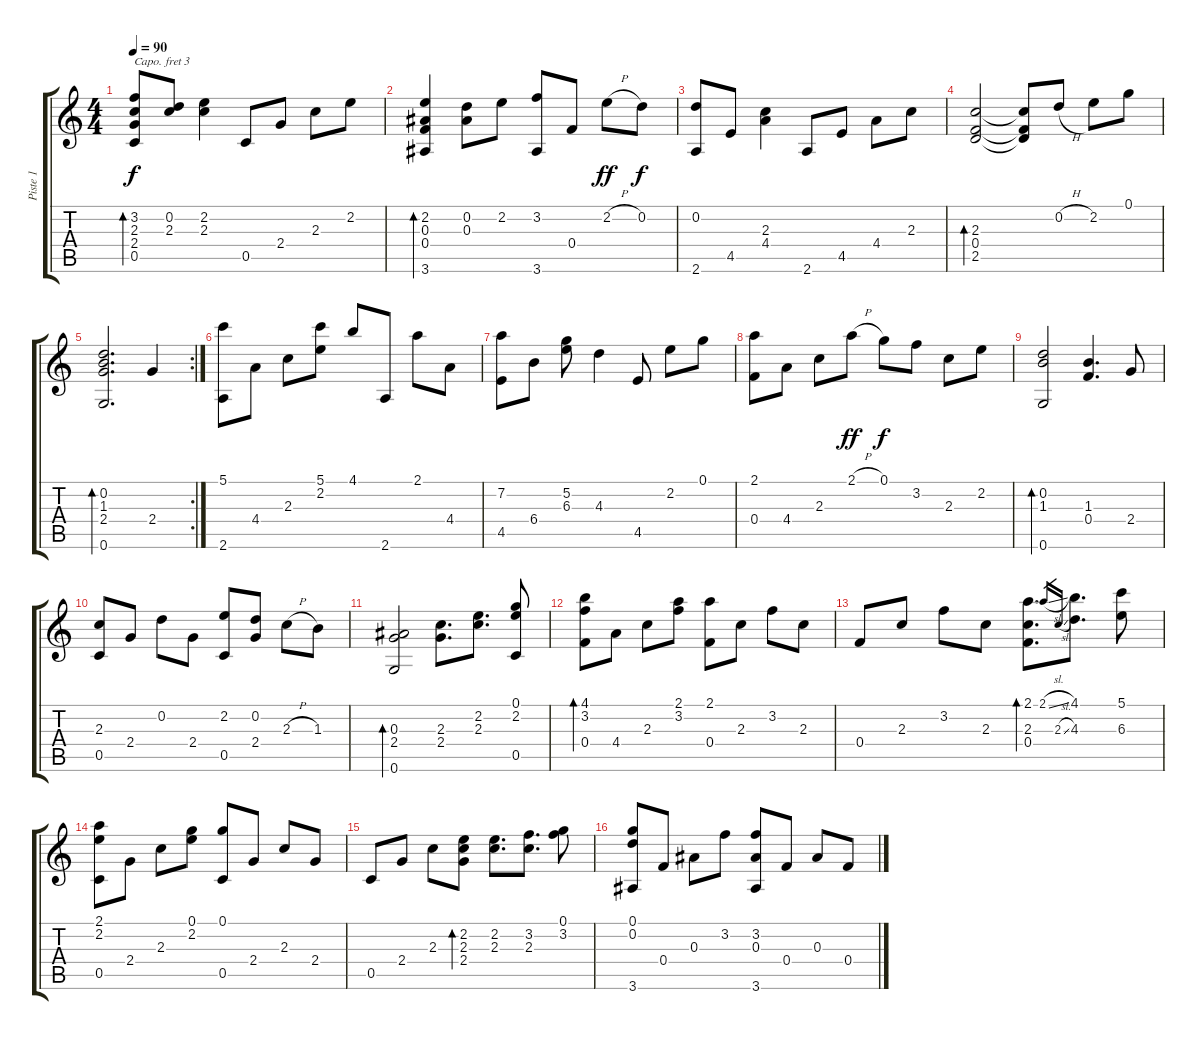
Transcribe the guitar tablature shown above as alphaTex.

\track ("Piste 1" "Piste 1") {instrument acousticguitarnylon}
\staff {score tabs}
\capo 3
\tuning (E4 B3 G3 D3 A2 E2) {hide}
\ts (4 4)
\tempo 90
\clef g2
\ks c
(3.2 2.3 2.4 0.5).8{bd 120 dy f} (0.2 2.3).8 (2.2 2.3).4 0.5.8 2.4.8 2.3.8 2.2.8 |
(2.2 0.3 0.4 3.6).4{bd 120} (0.2 0.3).8 2.2.8 (3.2 3.6).8 0.4.8 2.2{h}.8{dy ff} 0.2.8{dy f} |
(0.2 2.6).8 4.5.8 (2.3 4.4).4 2.6.8 4.5.8 4.4.8 2.3.8 |
(2.3 0.4 2.5).2{bd 120} (2.3{t} 0.4{t} 2.5{t}).8 0.2{h}.8 2.2.8 0.1.8 |
\rc 2
(0.2 1.3 2.4 0.6).2{d bd 120} 2.4.4 |
(5.1 2.6).8 4.4.8 2.3.8 (5.1 2.2).8 4.1.8 2.6.8 2.1.8 4.4.8 |
(7.2 4.5).8 6.4.8 (5.2 6.3).8 4.3.4 4.5.8 2.2.8 0.1.8 |
(2.1 0.4).8 4.4.8 2.3.8 2.1{h}.8{dy ff} 0.1.8{dy f} 3.2.8 2.3.8 2.2.8 |
(0.2 1.3 0.6).2{bd 120} (1.3 0.4).4{d} 2.4.8 |
(2.3 0.5).8 2.4.8 0.2.8 2.4.8 (2.2 0.5).8 (0.2 2.4).8 2.3{h}.8 1.3.8 |
(0.3 2.4 0.6).2{bd 120} (2.3 2.4).8{d} (2.2 2.3).8{d} (0.1 2.2 0.5).8 |
(4.1 3.2 0.4).8{bd 120} 4.4.8 2.3.8 (2.1 3.2).8 (2.1 0.4).8 2.3.8 3.2.8 2.3.8 |
0.4.8 2.3.8 3.2.8 2.3.8 (2.1 2.3 0.4).8{d bd 120} 2.1{sl}.16{gr} 2.3{sl}.16{gr} (4.1 4.3).8{d} (5.1 6.3).8 |
(2.1 2.2 0.5).8 2.4.8 2.3.8 (0.1 2.2).8 (0.1 0.5).8 2.4.8 2.3.8 2.4.8 |
0.5.8 2.4.8 2.3.8 (2.2 2.3 2.4).8{bd 120} (2.2 2.3).8{d} (3.2 2.3).8{d} (0.1 3.2).8 |
(0.1 0.2 3.6).8 0.4.8 0.3.8 3.2.8 (3.2 0.3 3.6).8 0.4.8 0.3.8 0.4.8
